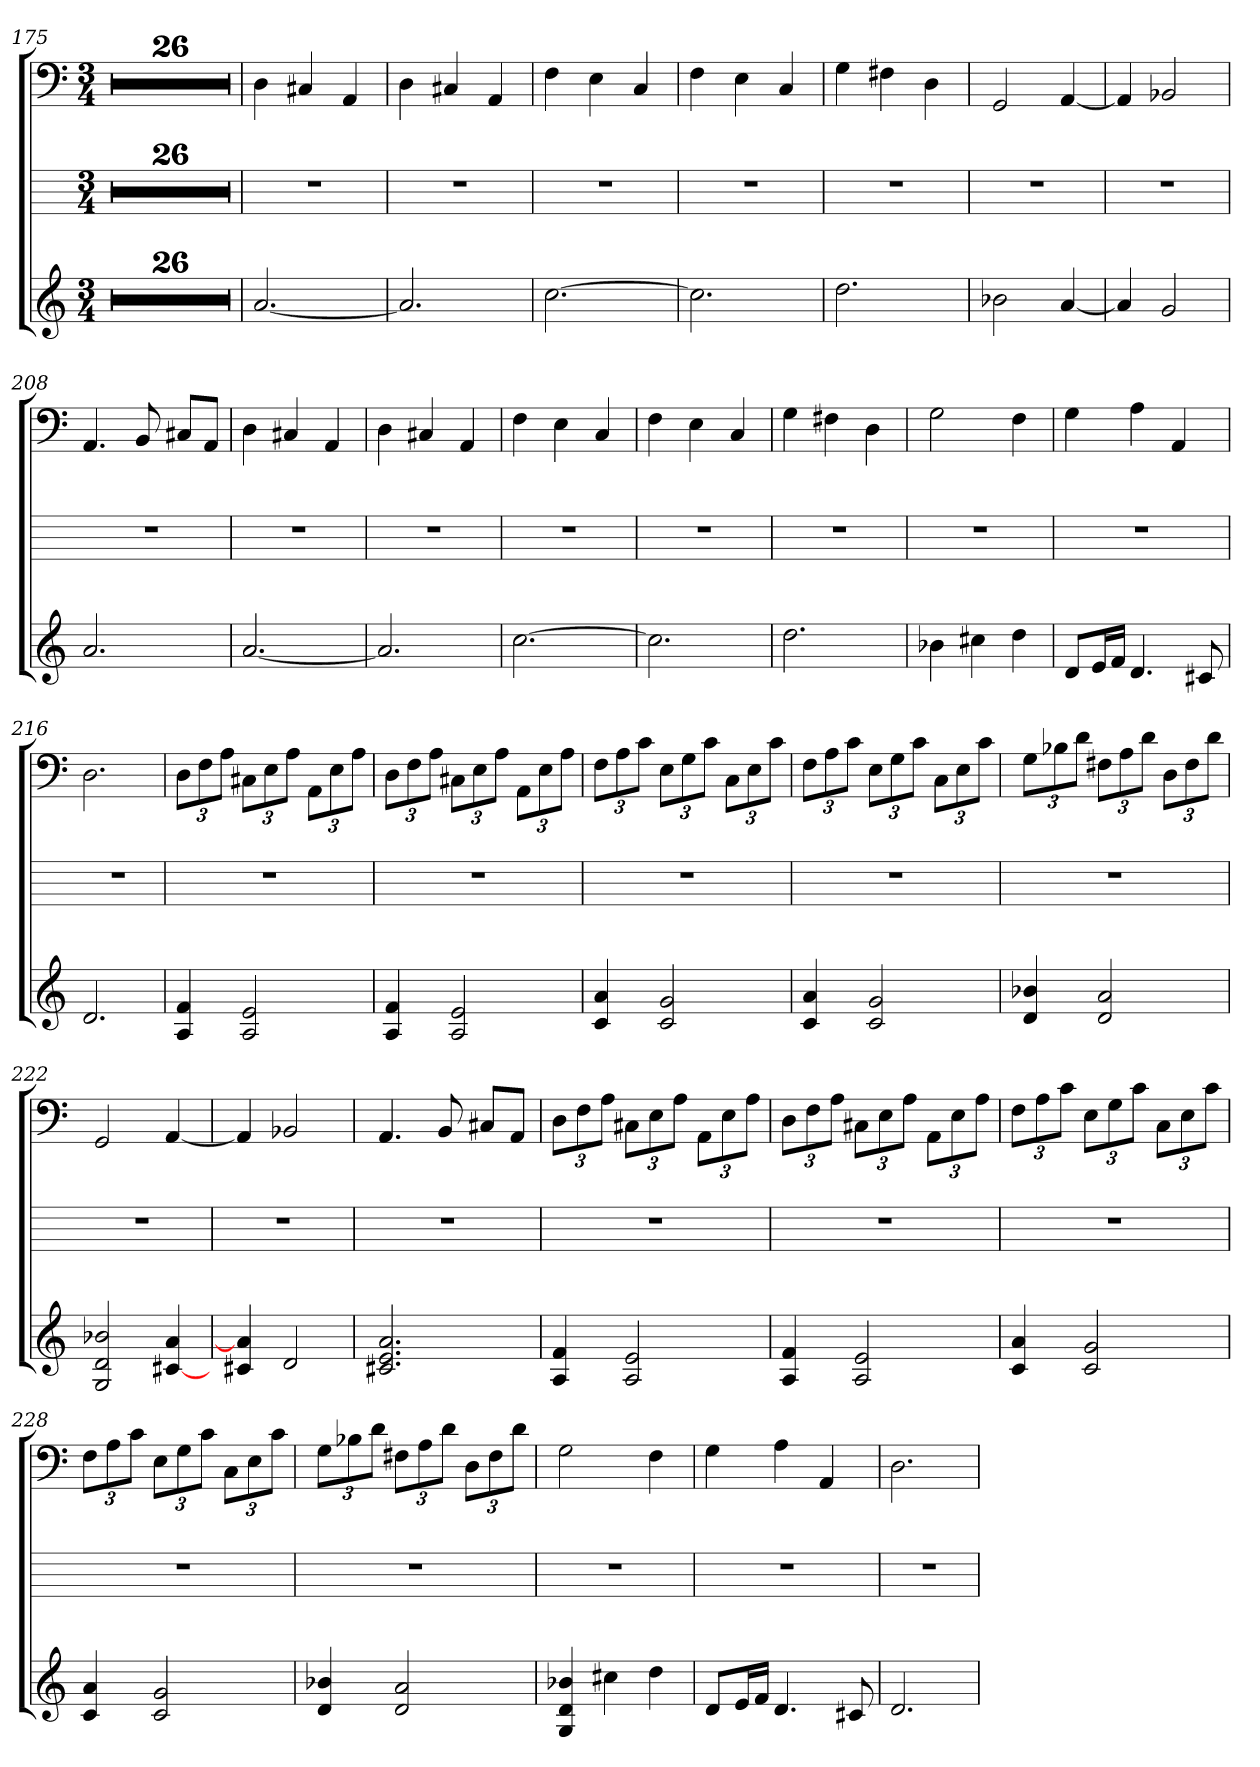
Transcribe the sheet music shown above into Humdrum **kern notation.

**kern	**kern	**kern
*part3	*part2	*part1
*staff3	*staff2	*staff1
*k[]	*k[]	*k[]
*a:	*a:	*a:
*M3/4	*M3/4	*M3/4
=175	=175	=175
2.r	2.r	2.r
=176	=176	=176
2.r	2.r	2.r
=177	=177	=177
2.r	2.r	2.r
=178	=178	=178
2.r	2.r	2.r
=179	=179	=179
2.r	2.r	2.r
=180	=180	=180
2.r	2.r	2.r
=181	=181	=181
2.r	2.r	2.r
=182	=182	=182
2.r	2.r	2.r
=183	=183	=183
2.r	2.r	2.r
=184	=184	=184
2.r	2.r	2.r
=185	=185	=185
2.r	2.r	2.r
=186	=186	=186
2.r	2.r	2.r
=187	=187	=187
2.r	2.r	2.r
=188	=188	=188
2.r	2.r	2.r
=189	=189	=189
2.r	2.r	2.r
=190	=190	=190
2.r	2.r	2.r
=191	=191	=191
2.r	2.r	2.r
=192	=192	=192
2.r	2.r	2.r
=193	=193	=193
2.r	2.r	2.r
=194	=194	=194
2.r	2.r	2.r
=195	=195	=195
2.r	2.r	2.r
=196	=196	=196
2.r	2.r	2.r
=197	=197	=197
2.r	2.r	2.r
=198	=198	=198
2.r	2.r	2.r
=199	=199	=199
2.r	2.r	2.r
=200	=200	=200
2.r	2.r	2.r
=201	=201	=201
[2.a	2.r	4D
.	.	4C#X
.	.	4AA
=202	=202	=202
2.a]	2.r	4D
.	.	4C#X
.	.	4AA
=203	=203	=203
[2.cc	2.r	4F
.	.	4E
.	.	4C
=204	=204	=204
2.cc]	2.r	4F
.	.	4E
.	.	4C
=205	=205	=205
2.dd	2.r	4G
.	.	4F#X
.	.	4D
=206	=206	=206
2b-X	2.r	2GG
[4a	.	[4AA
=207	=207	=207
4a]	2.r	4AA]
2g	.	2BB-X
=208	=208	=208
2.a	2.r	4.AA
.	.	8BB
.	.	8C#XL
.	.	8AAJ
=209	=209	=209
[2.a	2.r	4D
.	.	4C#X
.	.	4AA
=210	=210	=210
2.a]	2.r	4D
.	.	4C#X
.	.	4AA
=211	=211	=211
[2.cc	2.r	4F
.	.	4E
.	.	4C
=212	=212	=212
2.cc]	2.r	4F
.	.	4E
.	.	4C
=213	=213	=213
2.dd	2.r	4G
.	.	4F#X
.	.	4D
=214	=214	=214
4b-X	2.r	2G
4cc#X	.	.
4dd	.	4F
=215	=215	=215
8dL	2.r	4G
16eL	.	.
16fJJ	.	.
4.d	.	4A
.	.	4AA
8c#X	.	.
=216	=216	=216
2.d	2.r	2.D
=217	=217	=217
4A 4f	2.r	12DL
.	.	12F
.	.	12AJ
2A 2e	.	12C#XL
.	.	12E
.	.	12AJ
.	.	12AAL
.	.	12E
.	.	12AJ
=218	=218	=218
4A 4f	2.r	12DL
.	.	12F
.	.	12AJ
2A 2e	.	12C#XL
.	.	12E
.	.	12AJ
.	.	12AAL
.	.	12E
.	.	12AJ
=219	=219	=219
4c 4a	2.r	12FL
.	.	12A
.	.	12cJ
2c 2g	.	12EL
.	.	12G
.	.	12cJ
.	.	12CL
.	.	12E
.	.	12cJ
=220	=220	=220
4c 4a	2.r	12FL
.	.	12A
.	.	12cJ
2c 2g	.	12EL
.	.	12G
.	.	12cJ
.	.	12CL
.	.	12E
.	.	12cJ
=221	=221	=221
4d 4b-X	2.r	12GL
.	.	12B-X
.	.	12dJ
2d 2a	.	12F#XL
.	.	12A
.	.	12dJ
.	.	12DL
.	.	12F#
.	.	12dJ
=222	=222	=222
2G 2d 2b-X	2.r	2GG
[4c#X 4a	.	[4AA
=223	=223	=223
4c#X 4a]	2.r	4AA]
2d	.	2BB-X
=224	=224	=224
2.c#X 2.e 2.a	2.r	4.AA
.	.	8BB
.	.	8C#XL
.	.	8AAJ
=225	=225	=225
4A 4f	2.r	12DL
.	.	12F
.	.	12AJ
2A 2e	.	12C#XL
.	.	12E
.	.	12AJ
.	.	12AAL
.	.	12E
.	.	12AJ
=226	=226	=226
4A 4f	2.r	12DL
.	.	12F
.	.	12AJ
2A 2e	.	12C#XL
.	.	12E
.	.	12AJ
.	.	12AAL
.	.	12E
.	.	12AJ
=227	=227	=227
4c 4a	2.r	12FL
.	.	12A
.	.	12cJ
2c 2g	.	12EL
.	.	12G
.	.	12cJ
.	.	12CL
.	.	12E
.	.	12cJ
=228	=228	=228
4c 4a	2.r	12FL
.	.	12A
.	.	12cJ
2c 2g	.	12EL
.	.	12G
.	.	12cJ
.	.	12CL
.	.	12E
.	.	12cJ
=229	=229	=229
4d 4b-X	2.r	12GL
.	.	12B-X
.	.	12dJ
2d 2a	.	12F#XL
.	.	12A
.	.	12dJ
.	.	12DL
.	.	12F#
.	.	12dJ
=230	=230	=230
4G 4d 4b-X	2.r	2G
4cc#X	.	.
4dd	.	4F
=231	=231	=231
8dL	2.r	4G
16eL	.	.
16fJJ	.	.
4.d	.	4A
.	.	4AA
8c#X	.	.
=232	=232	=232
2.d	2.r	2.D
=	=	=
*-	*-	*-
